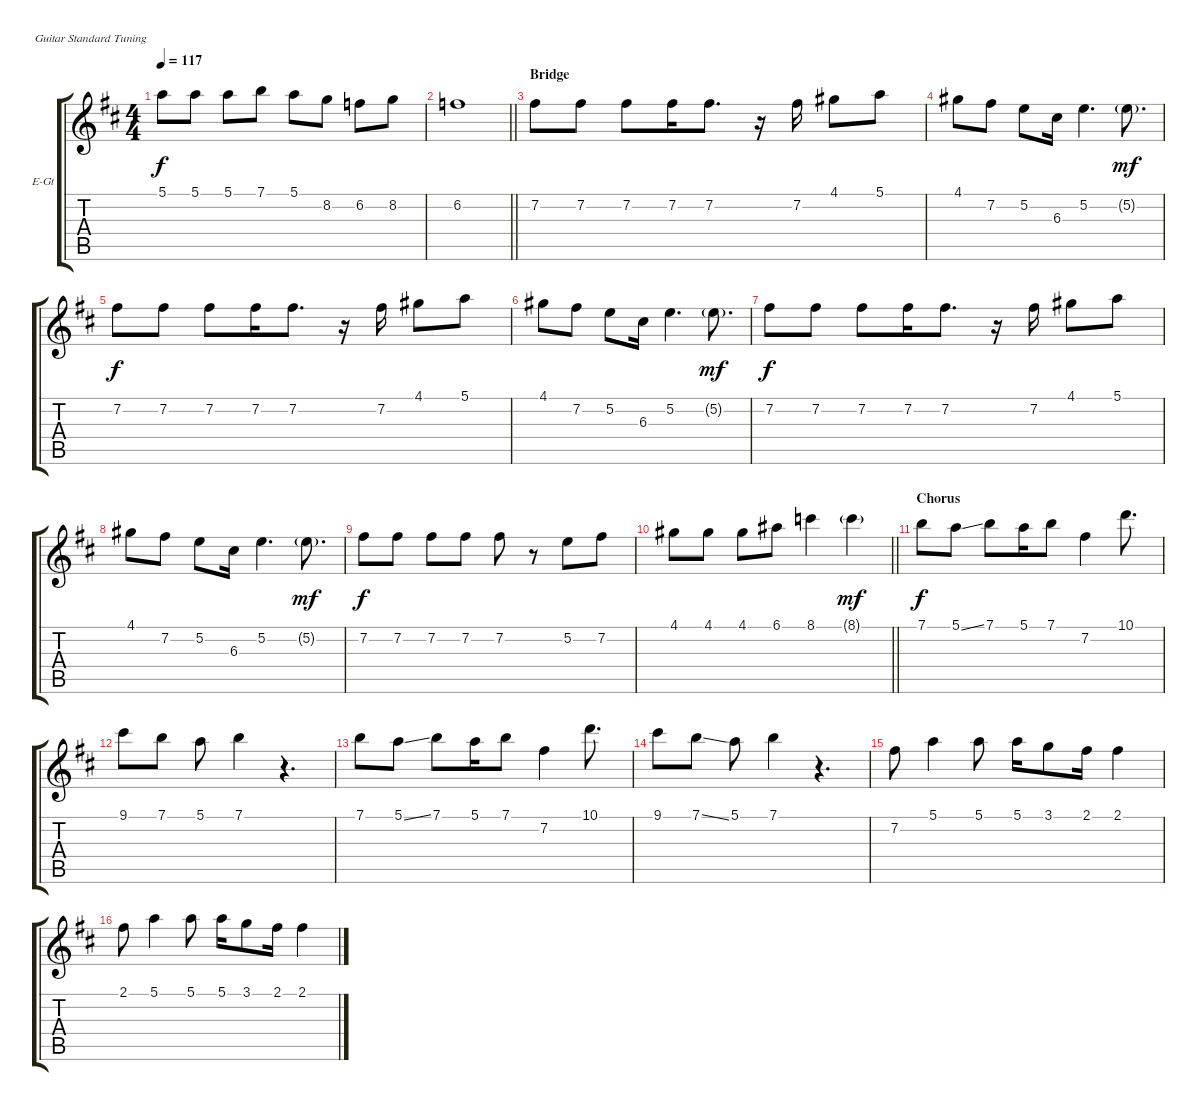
\bracketExtendMode groupsimilarinstruments
\firstSystemTrackNameOrientation horizontal
\otherSystemsTrackNameOrientation horizontal
\track ("Vocal" "E-Gt") {instrument electricguitarclean}
\staff {score tabs}
\tuning (E4 B3 G3 D3 A2 E2)
\ts (4 4)
\tempo 117
\clef g2
\ks d
5.1.8{dy f} 5.1.8 5.1.8 7.1.8 5.1.8 8.2.8 6.2.8 8.2.8 |
\barLineRight lightlight
6.2.1 |
\section ("" "Bridge")
7.2.8 7.2.8 7.2.8 7.2.16 7.2.8{d} r.16 7.2.16 4.1.8 5.1.8 |
4.1.8 7.2.8 5.2.8 6.3.16 5.2.4{d} 5.2{g}.8{d dy mf} |
7.2.8{dy f} 7.2.8 7.2.8 7.2.16 7.2.8{d} r.16 7.2.16 4.1.8 5.1.8 |
4.1.8 7.2.8 5.2.8 6.3.16 5.2.4{d} 5.2{g}.8{d dy mf} |
7.2.8{dy f} 7.2.8 7.2.8 7.2.16 7.2.8{d} r.16 7.2.16 4.1.8 5.1.8 |
4.1.8 7.2.8 5.2.8 6.3.16 5.2.4{d} 5.2{g}.8{d dy mf} |
7.2.8{dy f} 7.2.8 7.2.8 7.2.8 7.2.8 r.8 5.2.8 7.2.8 |
\barLineRight lightlight
4.1.8 4.1.8 4.1.8 6.1.8 8.1.4 8.1{g}.4{dy mf} |
\section ("" "Chorus")
7.1.8{dy f} 5.1{ss}.8 7.1.8 5.1.16 7.1.8 7.2.4 10.1.8{d} |
9.1.8 7.1.8 5.1.8 7.1.4 r.4{d} |
7.1.8 5.1{ss}.8 7.1.8 5.1.16 7.1.8 7.2.4 10.1.8{d} |
9.1.8 7.1{ss}.8 5.1.8 7.1.4 r.4{d} |
7.2.8 5.1.4 5.1.8 5.1.16 3.1.8 2.1.16 2.1.4 |
2.1.8 5.1.4 5.1.8 5.1.16 3.1.8 2.1.16 2.1.4
